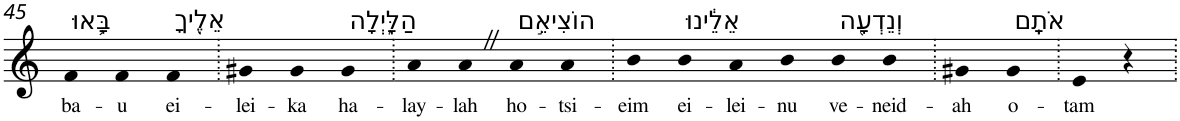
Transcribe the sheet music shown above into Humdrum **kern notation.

**kern	**text
*part1	*part1
*staff1	*staff1
*I"Piano	*
*I'Pno	*
!!LO:PB:g=z
*clefG2	*
*k[]	*
=45	=45
!LO:TX:a:t=בָּ֥אוּ	!
!	!LO:LY:b
4f	ba-
!	!LO:LY:b
4f	-u
!LO:TX:a:t=אֵלֶ֖יךָ	!
!	!LO:LY:b
4f	ei-
=46.	=46.
!	!LO:LY:b
4g#X	-lei-
!	!LO:LY:b
4g#	-ka
!LO:TX:a:t=הַלָּ֑יְלָה	!
!	!LO:LY:b
4g#	ha-
=47.	=47.
!	!LO:LY:b
4a	-lay-
!	!LO:LY:b
4aZ	-lah
!LO:TX:a:t=הוֹצִיאֵ֣ם	!
!	!LO:LY:b
4a	ho-
!	!LO:LY:b
4a	-tsi-
=48.	=48.
!	!LO:LY:b
4b	-eim
!LO:TX:a:t=אֵלֵ֔ינוּ	!
!	!LO:LY:b
4b	ei-
!	!LO:LY:b
4a	-lei-
!	!LO:LY:b
4b	-nu
!LO:TX:a:t=וְנֵדְעָ֖ה	!
!	!LO:LY:b
4b	ve-
!	!LO:LY:b
4b	-neid-
=49.	=49.
!	!LO:LY:b
4g#X	-ah
!LO:TX:a:t=אֹתָֽם	!
!	!LO:LY:b
4g#	o-
=50.	=50.
!	!LO:LY:b
4e	-tam
4r	.
=.	=.
*-	*-
